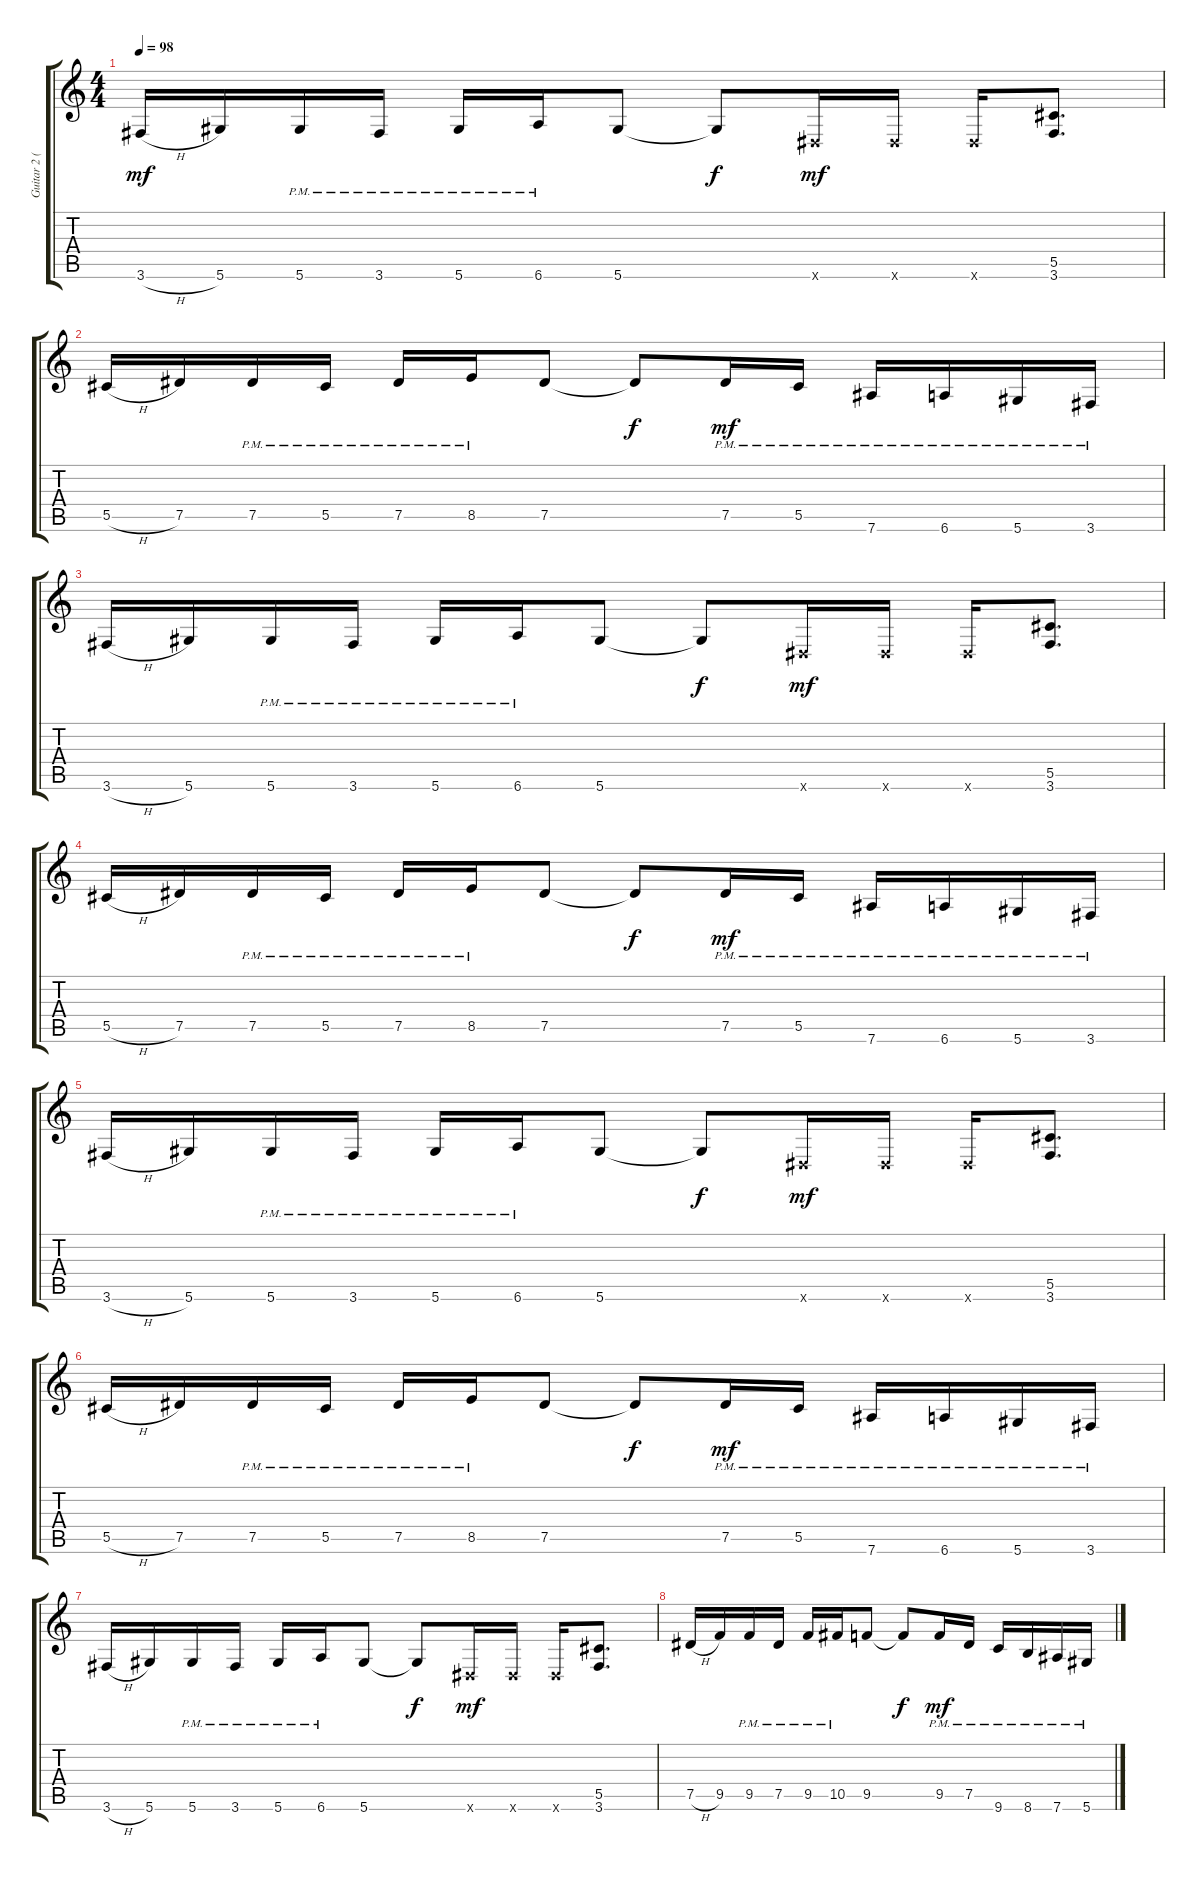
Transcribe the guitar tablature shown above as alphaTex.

\track ("Guitar 2 (Rhythm)" "Guitar 2 (") {instrument distortionguitar}
\staff {score tabs}
\tuning (Eb4 Bb3 Gb3 Db3 Ab2 Eb2) {hide}
\ts (4 4)
\tempo 98
\clef g2
\ks c
3.6{h}.16{dy mf} 5.6.16 5.6{pm}.16 3.6{pm}.16 5.6{pm}.16 6.6{pm}.16 5.6.8 5.6{t}.8{dy f} 0.6{x}.16{dy mf} 0.6{x}.16 0.6{x}.16 (5.5 3.6).8{d} |
5.5{h}.16 7.5.16 7.5{pm}.16 5.5{pm}.16 7.5{pm}.16 8.5{pm}.16 7.5.8 7.5{t}.8{dy f} 7.5{pm}.16{dy mf} 5.5{pm}.16 7.6{pm}.16 6.6{pm}.16 5.6{pm}.16 3.6{pm}.16 |
3.6{h}.16 5.6.16 5.6{pm}.16 3.6{pm}.16 5.6{pm}.16 6.6{pm}.16 5.6.8 5.6{t}.8{dy f} 0.6{x}.16{dy mf} 0.6{x}.16 0.6{x}.16 (5.5 3.6).8{d} |
5.5{h}.16 7.5.16 7.5{pm}.16 5.5{pm}.16 7.5{pm}.16 8.5{pm}.16 7.5.8 7.5{t}.8{dy f} 7.5{pm}.16{dy mf} 5.5{pm}.16 7.6{pm}.16 6.6{pm}.16 5.6{pm}.16 3.6{pm}.16 |
3.6{h}.16 5.6.16 5.6{pm}.16 3.6{pm}.16 5.6{pm}.16 6.6{pm}.16 5.6.8 5.6{t}.8{dy f} 0.6{x}.16{dy mf} 0.6{x}.16 0.6{x}.16 (5.5 3.6).8{d} |
5.5{h}.16 7.5.16 7.5{pm}.16 5.5{pm}.16 7.5{pm}.16 8.5{pm}.16 7.5.8 7.5{t}.8{dy f} 7.5{pm}.16{dy mf} 5.5{pm}.16 7.6{pm}.16 6.6{pm}.16 5.6{pm}.16 3.6{pm}.16 |
3.6{h}.16 5.6.16 5.6{pm}.16 3.6{pm}.16 5.6{pm}.16 6.6{pm}.16 5.6.8 5.6{t}.8{dy f} 0.6{x}.16{dy mf} 0.6{x}.16 0.6{x}.16 (5.5 3.6).8{d} |
7.5{h}.16 9.5.16 9.5{pm}.16 7.5{pm}.16 9.5{pm}.16 10.5{pm}.16 9.5.8 9.5{t}.8{dy f} 9.5{pm}.16{dy mf} 7.5{pm}.16 9.6{pm}.16 8.6{pm}.16 7.6{pm}.16 5.6{pm}.16
